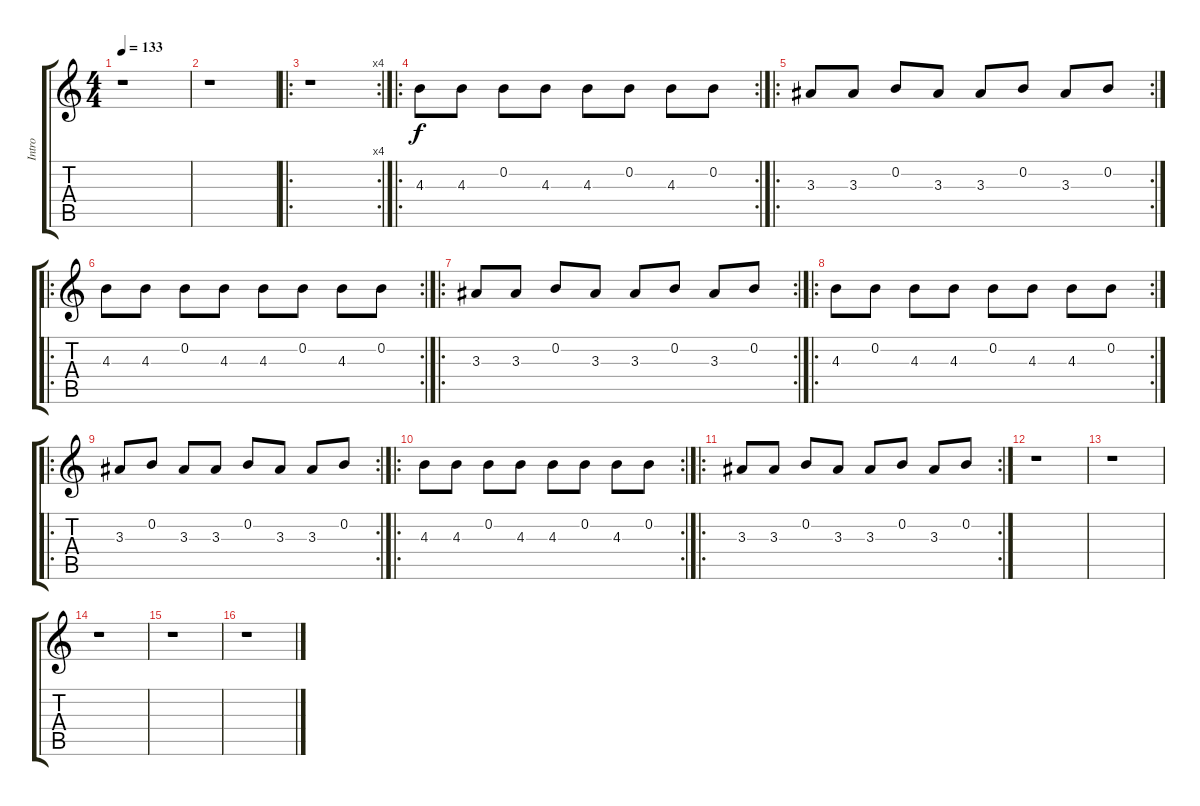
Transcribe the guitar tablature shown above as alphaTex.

\track ("Intro" "Intro") {instrument electricguitarclean}
\staff {score tabs}
\tuning (E4 B3 G3 D3 A2 E2) {hide}
\ts (4 4)
\tempo 133
\clef g2
\ks c
r.1{dy f} |
r.1 |
\ro
\rc 4
r.1 |
\ro
\rc 2
4.3.8 4.3.8 0.2.8 4.3.8 4.3.8 0.2.8 4.3.8 0.2.8 |
\ro
\rc 2
3.3.8 3.3.8 0.2.8 3.3.8 3.3.8 0.2.8 3.3.8 0.2.8 |
\ro
\rc 2
4.3.8 4.3.8 0.2.8 4.3.8 4.3.8 0.2.8 4.3.8 0.2.8 |
\ro
\rc 2
3.3.8 3.3.8 0.2.8 3.3.8 3.3.8 0.2.8 3.3.8 0.2.8 |
\ro
\rc 2
4.3.8 0.2.8 4.3.8 4.3.8 0.2.8 4.3.8 4.3.8 0.2.8 |
\ro
\rc 2
3.3.8 0.2.8 3.3.8 3.3.8 0.2.8 3.3.8 3.3.8 0.2.8 |
\ro
\rc 2
4.3.8 4.3.8 0.2.8 4.3.8 4.3.8 0.2.8 4.3.8 0.2.8 |
\ro
\rc 2
3.3.8 3.3.8 0.2.8 3.3.8 3.3.8 0.2.8 3.3.8 0.2.8 |
r.1 |
r.1 |
r.1 |
r.1 |
r.1
